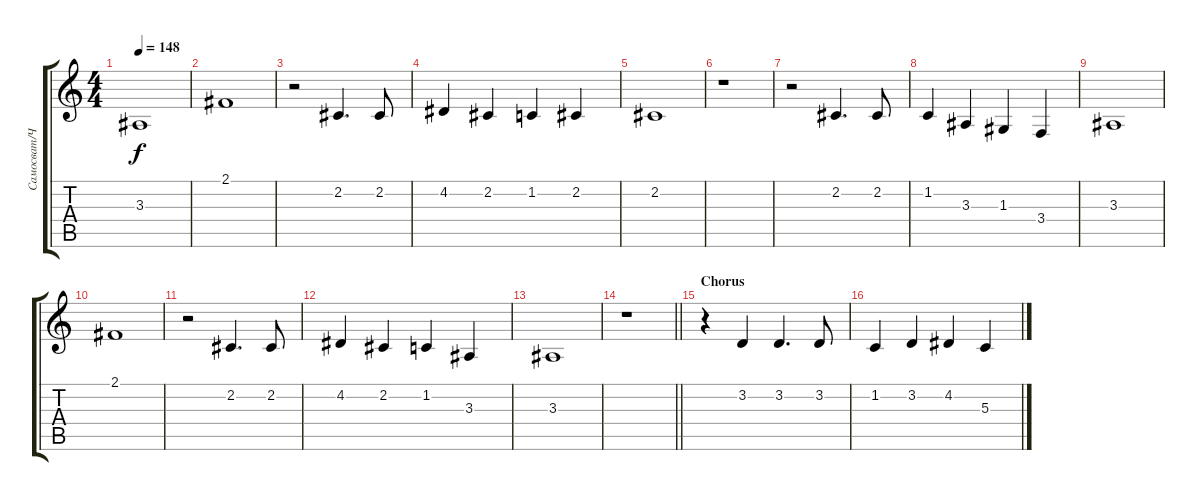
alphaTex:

\track ("Самосват/Чеботарёва" "Самосват/Ч") {instrument flute}
\staff {score tabs}
\tuning (E4 B3 G3 D3 A2 E2) {hide}
\ts (4 4)
\tempo 148
\clef g2
\ks c
3.3.1{dy f} |
2.1.1 |
r.2 2.2.4{d} 2.2.8 |
4.2.4 2.2.4 1.2.4 2.2.4 |
2.2.1 |
r.1 |
r.2 2.2.4{d} 2.2.8 |
1.2.4 3.3.4 1.3.4 3.4.4 |
3.3.1 |
2.1.1 |
r.2 2.2.4{d} 2.2.8 |
4.2.4 2.2.4 1.2.4 3.3.4 |
3.3.1 |
\barLineRight lightlight
r.1 |
\section ("" "Chorus")
r.4 3.2.4 3.2.4{d} 3.2.8 |
1.2.4 3.2.4 4.2.4 5.3.4
